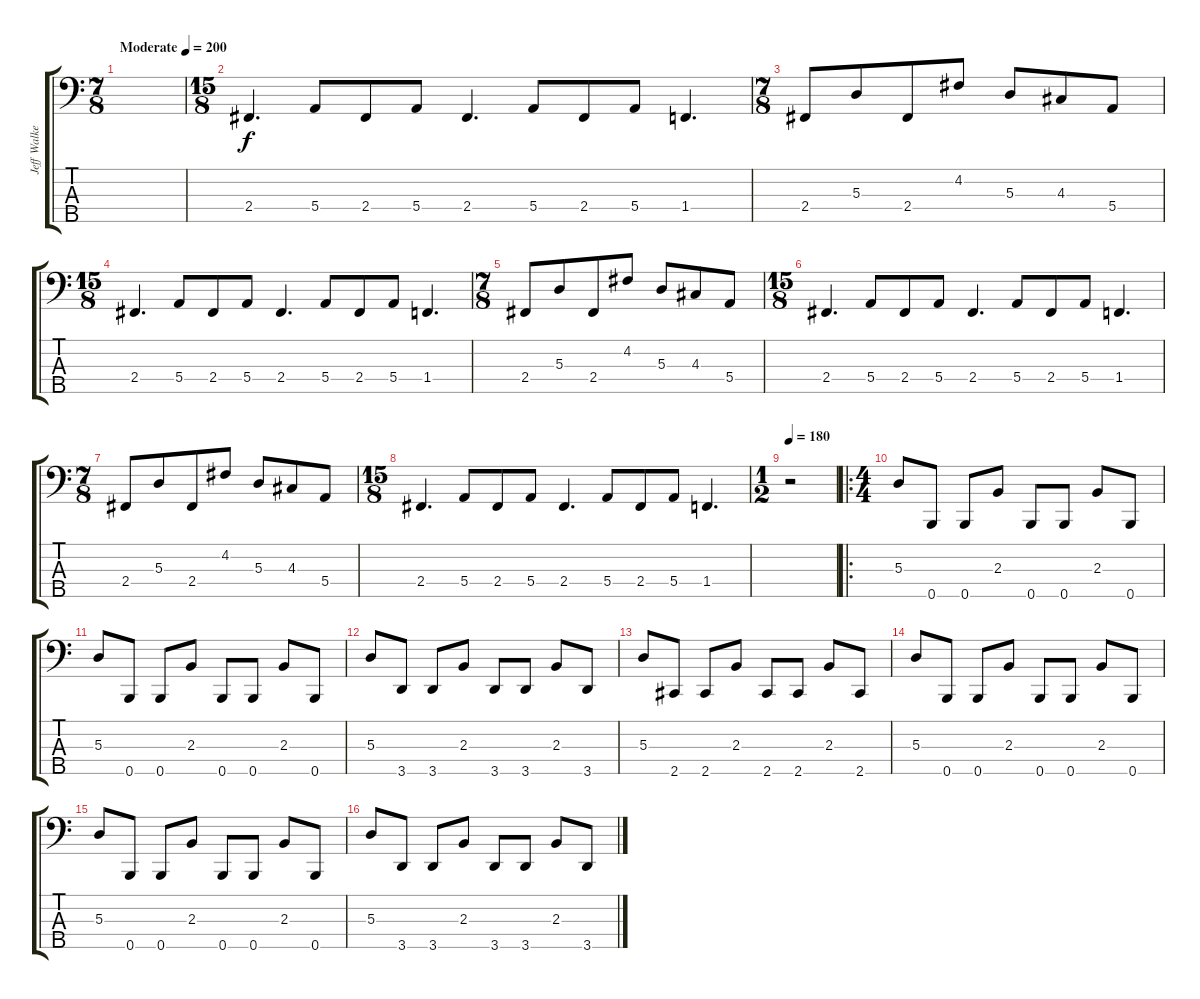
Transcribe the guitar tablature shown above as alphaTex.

\track ("Jeff Walker" "Jeff Walke") {instrument electricbasspick}
\staff {score tabs}
\tuning (G2 D2 A1 E1 B0) {hide}
\ts (7 8)
\tempo (200 "Moderate")
\clef f4
\ks c
|
\ts (15 8)
2.4.4{d} 5.4.8 2.4.8 5.4.8 2.4.4{d} 5.4.8 2.4.8 5.4.8 1.4.4{d} |
\ts (7 8)
2.4.8 5.3.8 2.4.8 4.2.8 5.3.8 4.3.8 5.4.8 |
\ts (15 8)
2.4.4{d} 5.4.8 2.4.8 5.4.8 2.4.4{d} 5.4.8 2.4.8 5.4.8 1.4.4{d} |
\ts (7 8)
2.4.8 5.3.8 2.4.8 4.2.8 5.3.8 4.3.8 5.4.8 |
\ts (15 8)
2.4.4{d} 5.4.8 2.4.8 5.4.8 2.4.4{d} 5.4.8 2.4.8 5.4.8 1.4.4{d} |
\ts (7 8)
2.4.8 5.3.8 2.4.8 4.2.8 5.3.8 4.3.8 5.4.8 |
\ts (15 8)
2.4.4{d} 5.4.8 2.4.8 5.4.8 2.4.4{d} 5.4.8 2.4.8 5.4.8 1.4.4{d} |
\ts (1 2)
\tempo 180
r.2 |
\ro
\ts (4 4)
5.3.8 0.5.8 0.5.8 2.3.8 0.5.8 0.5.8 2.3.8 0.5.8 |
5.3.8 0.5.8 0.5.8 2.3.8 0.5.8 0.5.8 2.3.8 0.5.8 |
5.3.8 3.5.8 3.5.8 2.3.8 3.5.8 3.5.8 2.3.8 3.5.8 |
5.3.8 2.5.8 2.5.8 2.3.8 2.5.8 2.5.8 2.3.8 2.5.8 |
5.3.8 0.5.8 0.5.8 2.3.8 0.5.8 0.5.8 2.3.8 0.5.8 |
5.3.8 0.5.8 0.5.8 2.3.8 0.5.8 0.5.8 2.3.8 0.5.8 |
5.3.8 3.5.8 3.5.8 2.3.8 3.5.8 3.5.8 2.3.8 3.5.8
